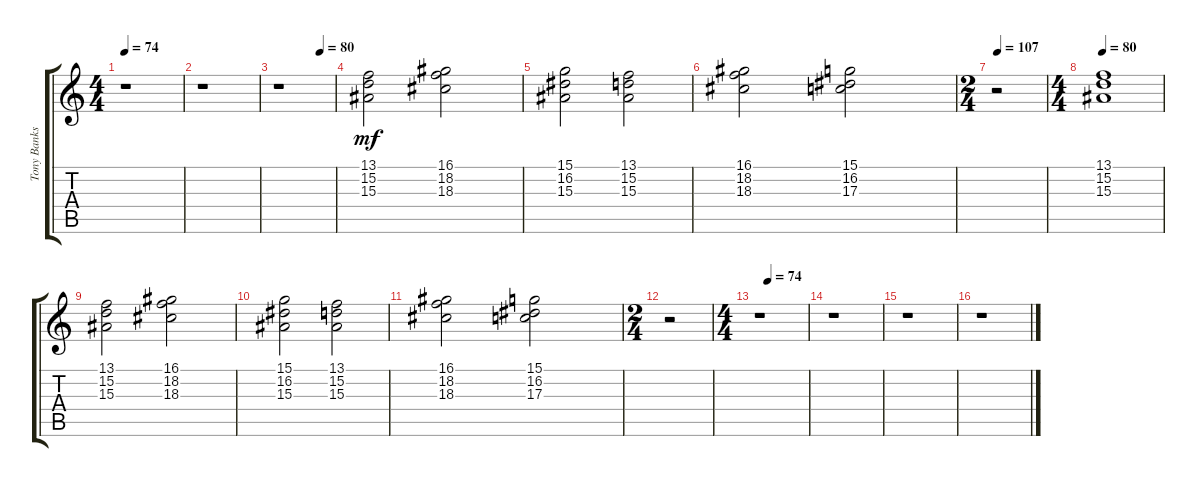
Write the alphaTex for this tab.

\track ("Tony Banks I" "Tony Banks") {instrument drawbarorgan}
\staff {score tabs}
\tuning (E4 B3 G3 D3 A2 E2) {hide}
\ts (4 4)
\tempo 74
\clef g2
\ks c
r.1{dy mf} |
r.1 |
\tempo (80 0.75)
r.1 |
(13.1 15.2 15.3).2 (16.1 18.2 18.3).2 |
(15.1 16.2 15.3).2 (13.1 15.2 15.3).2 |
(16.1 18.2 18.3).2 (15.1 16.2 17.3).2 |
\ts (2 4)
\tempo (107 0.041666666666666664)
r.2 |
\ts (4 4)
\tempo 80
(13.1 15.2 15.3).1 |
(13.1 15.2 15.3).2 (16.1 18.2 18.3).2 |
(15.1 16.2 15.3).2 (13.1 15.2 15.3).2 |
(16.1 18.2 18.3).2 (15.1 16.2 17.3).2 |
\ts (2 4)
r.2 |
\ts (4 4)
\tempo (74 0.1875)
r.1 |
r.1 |
r.1 |
r.1
